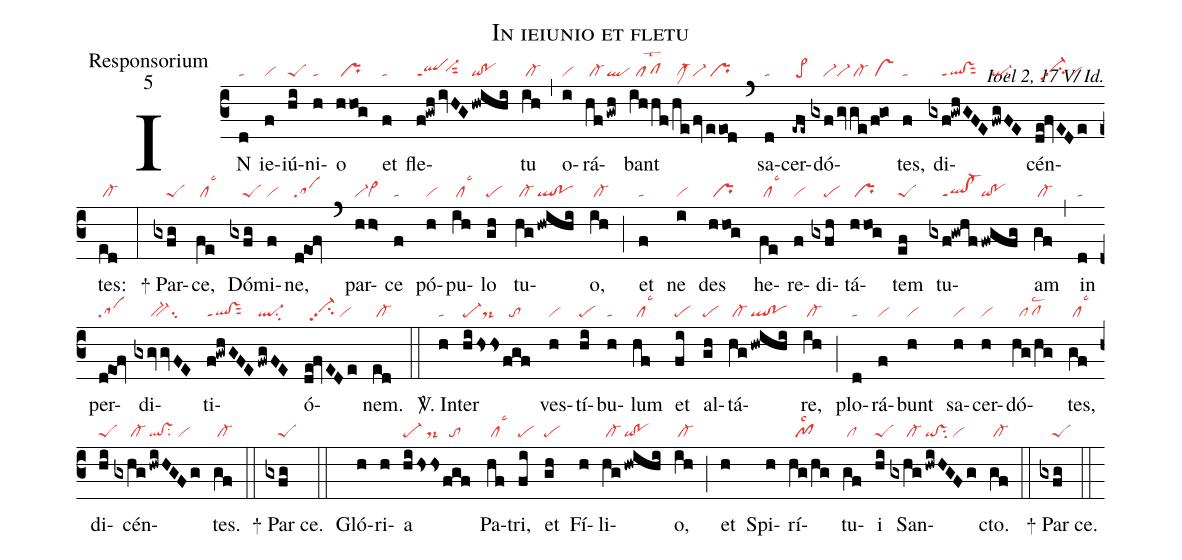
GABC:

name:In ieiunio et fletu;
office-part:Responsorium;
mode:5;
commentary:Ioel 2, 17 V/ Id.;
nabc-lines:1;
%%
(c3)
IN(d|ta) ie(f|vi)iú(hi|peS)ni(h|ta)o(hhog|/pr) et(f|ta) fle(f!gwh|qlppt1|/ivHG|//vi-hhsut2|/hwihi|qi!po)tu(ih|/cl-) (,)
o(i|vi)rá(hf|/cl-|!gwh|ql)bant(ihhf|//pflst2|/he|/clM-|/fv|vi-|/eeod|/pr) (`)
sa(d|ta)cer(-efe~|/pe>)dó(gxf|////vi-|/gv|vi-|ge|/cl-|/fgO|/vs)tes,(f|ta) di(gxf!gwhGFE|////ql!vsppt1sut2|/fwgFE|qi-su2)cén(de!fvEDe|//vi-hhpp2su2/vi)tes:(ed|/cl-) (:)

+ Par(gxfg|////peS)ce,(fe|/cllsc3) Dó(gxfg|////peS)mi(f|vi)ne,(deOf|sa) (`)
par(h|vi-|h>|vi>)ce(f|ta) pó(h|vi)pu(ih|/cllsc3)lo(gh|pe) tu(hg|/cl-|!hwihi|ql!po)o,(ih|/cl-) (;)
et(f|ta) ne(i|vi) des(hhog|/pr) he(fe|/cllsc3)re(f|vi)di(gxfh|////pe)tá(hhog|/pr)tem(ef|peS) tu(gxf!gwhf|////ql!cl-ppt1|/fwgfg|qi!po)am(gf|/cl-) (,)
in(d|ta) per(deOf|sa)di(gxgvgvFE|/////bv-su2)ti(f!gwhGFE|ql!vsppt1sut2|/fwgFE|ql-su2)ó(de!fvEDe|//vi-hhpp2su2/vi)nem.(ed|/cl-) (::)

<sp>V/</sp>. In(h|ta)ter(hi|pe-|/hss|//ds-|fgf|//to) ves(h|vi)tí(hi|pe)bu(h|ta)lum(hf|/cllsc3) et(fi|pe) al(gh|pe)tá(hg|/cl-|!hwihi|ql!po)re,(ih|/cl-) (;)
plo(d|ta)rá(f|vi)bunt(h|vi) sa(h|vi)cer(h|vi)dó(hg/hg|//pflsc2)tes,(gf|/cllsc3) di(hi|peS)cén(gxhg|/////cl-|!hwiHGFg|ql!vssu2/vi)tes.(gf|/cl-) (::)

+ Par(gxfg|////peS)ce. (::)

Gló(h)ri(h)a(hi|pe-|/hss|///ds-|fgf|//to) Pa(hf|/cllsc3)tri,(fi|pe) et(gh|pe) Fí(h)li(hg|/cl-|!hwihi|qi!po)o,(ih|/cl-) (;)
et(h) Spi(h)rí(hg/hg|//pf1lsc2)tu(gf|/cl)i(hi|peS) San(gxhg|/////cl-|!hwiHGFg|qi!vssu2/vi)cto.(gf|/cl-) (::)

+ Par(gxfg|////peS)ce. (::)
